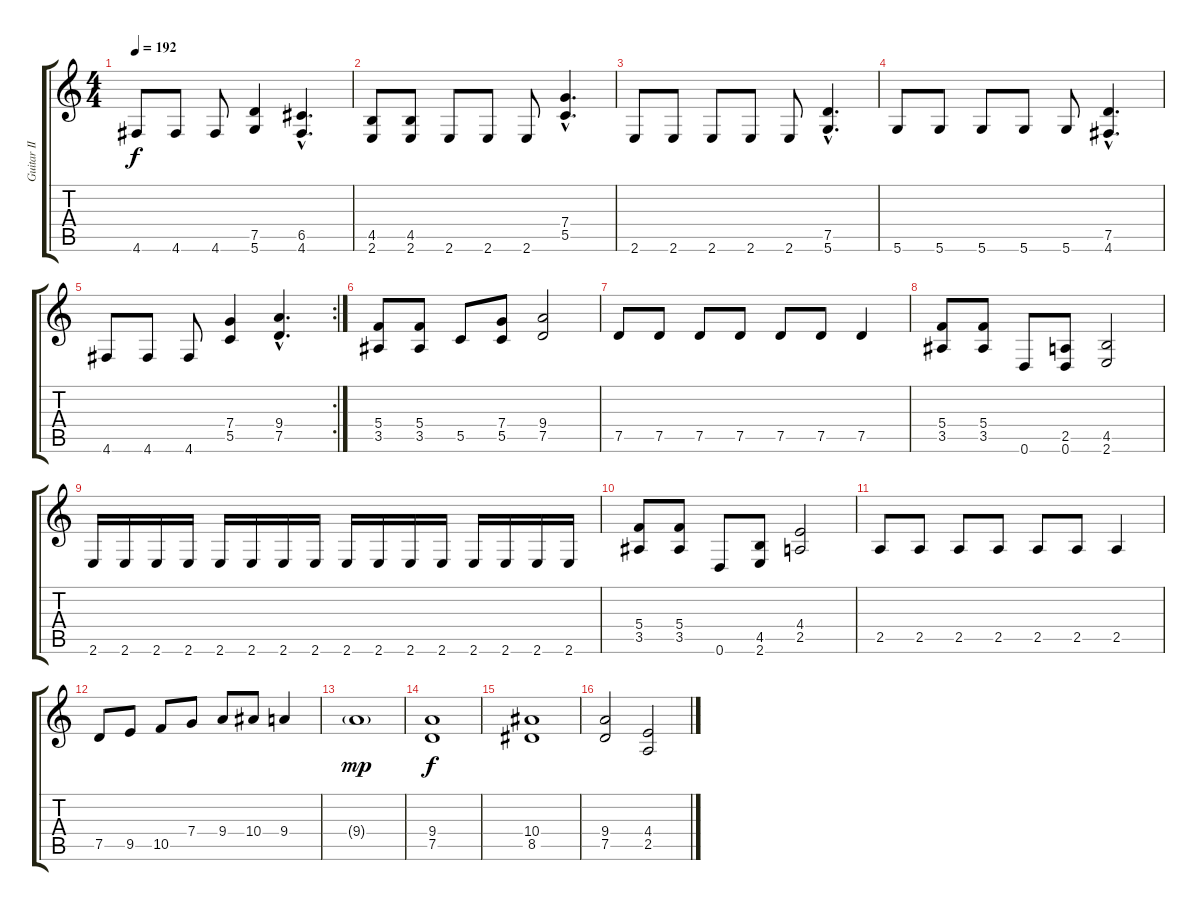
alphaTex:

\track ("Guitar II" "Guitar II") {instrument distortionguitar}
\staff {score tabs}
\tuning (D4 A3 F3 C3 G2 D2) {hide}
\ts (4 4)
\tempo 192
\clef g2
\ks c
4.6.8{dy f} 4.6.8 4.6.8 (7.5 5.6).4 (6.5{hac} 4.6{hac}).4{d} |
(4.5 2.6).8 (4.5 2.6).8 2.6.8 2.6.8 2.6.8 (7.4{hac} 5.5{hac}).4{d} |
2.6.8 2.6.8 2.6.8 2.6.8 2.6.8 (7.5{hac} 5.6{hac}).4{d} |
5.6.8 5.6.8 5.6.8 5.6.8 5.6.8 (7.5{hac} 4.6{hac}).4{d} |
\rc 2
4.6.8 4.6.8 4.6.8 (7.4 5.5).4 (9.4{hac} 7.5{hac}).4{d} |
(5.4 3.5).8{volume 12} (5.4 3.5).8 5.5.8 (7.4 5.5).8 (9.4 7.5).2 |
7.5.8 7.5.8 7.5.8 7.5.8 7.5.8 7.5.8 7.5.4 |
(5.4 3.5).8 (5.4 3.5).8 0.6.8 (2.5 0.6).8 (4.5 2.6).2 |
2.6.16 2.6.16 2.6.16 2.6.16 2.6.16 2.6.16 2.6.16 2.6.16 2.6.16 2.6.16 2.6.16 2.6.16 2.6.16 2.6.16 2.6.16 2.6.16 |
(5.4 3.5).8 (5.4 3.5).8 0.6.8 (4.5 2.6).8 (4.4 2.5).2 |
2.5.8 2.5.8 2.5.8 2.5.8 2.5.8 2.5.8 2.5.4 |
7.5.8 9.5.8 10.5.8 7.4.8 9.4.8 10.4.8 9.4.4 |
9.4{g}.1{dy mp} |
(9.4 7.5).1{dy f volume 15} |
(10.4 8.5).1 |
(9.4 7.5).2 (4.4 2.5).2
